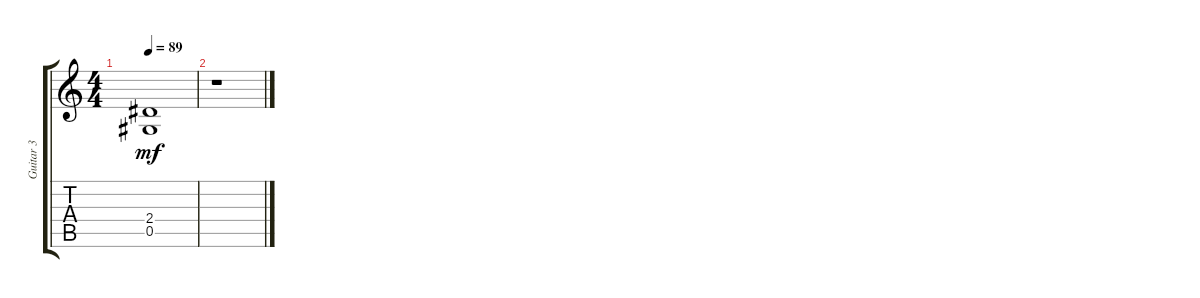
\track ("Guitar 3" "Guitar 3") {instrument distortionguitar}
\staff {score tabs}
\tuning (Eb4 Bb3 Gb3 Db3 Ab2 Db2) {hide}
\ts (4 4)
\tempo 89
\clef g2
\ks c
(2.4{t} 0.5{t}).1{dy mf} |
r.1
